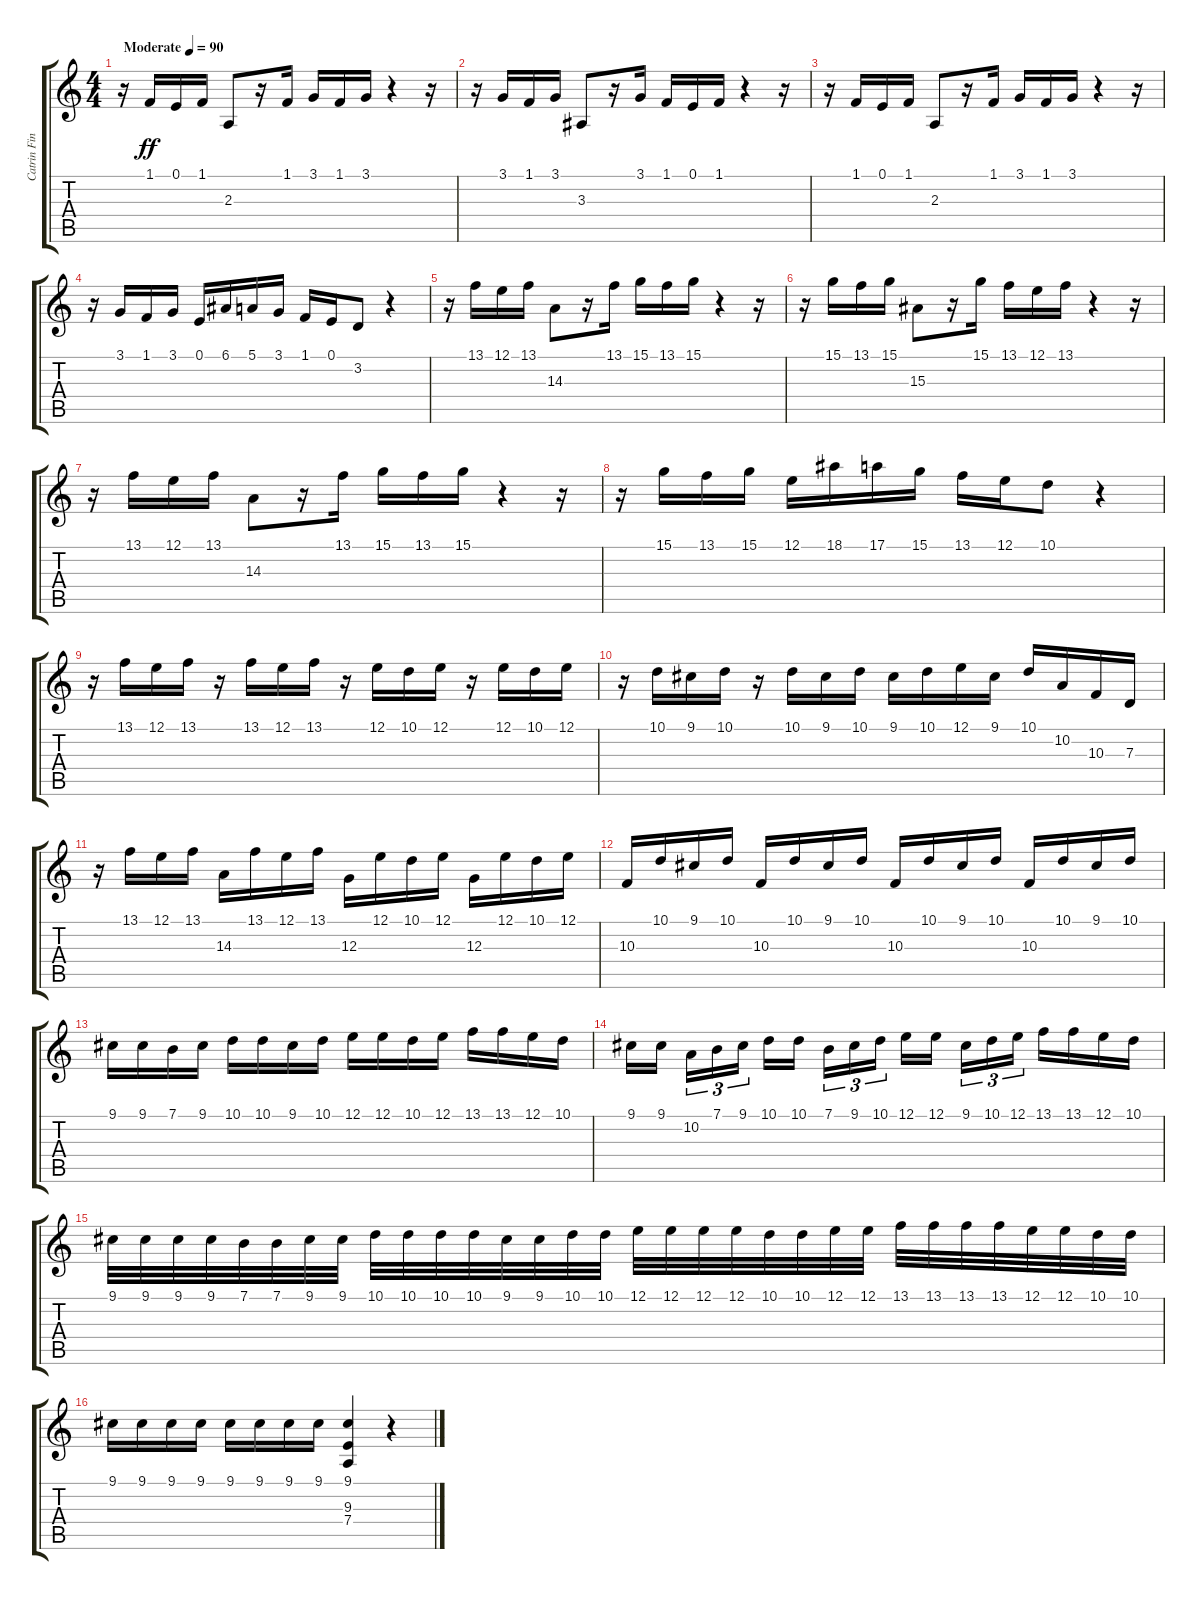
\track ("Catrin Finch" "Catrin Fin") {instrument orchestralharp}
\staff {score tabs}
\tuning (E4 B3 G3 D3 A2 E2) {hide}
\ts (4 4)
\tempo (90 "Moderate")
\clef g2
\ks c
r.16{dy ff instrument orchestralharp} 1.1.16 0.1.16 1.1.16 2.3.8 r.16 1.1.16 3.1.16 1.1.16 3.1.16 r.4 r.16 |
r.16 3.1.16 1.1.16 3.1.16 3.3.8 r.16 3.1.16 1.1.16 0.1.16 1.1.16 r.4 r.16 |
r.16 1.1.16 0.1.16 1.1.16 2.3.8 r.16 1.1.16 3.1.16 1.1.16 3.1.16 r.4 r.16 |
r.16 3.1.16 1.1.16 3.1.16 0.1.16 6.1.16 5.1.16 3.1.16 1.1.16 0.1.16 3.2.8 r.4 |
r.16 13.1.16 12.1.16 13.1.16 14.3.8 r.16 13.1.16 15.1.16 13.1.16 15.1.16 r.4 r.16 |
r.16 15.1.16 13.1.16 15.1.16 15.3.8 r.16 15.1.16 13.1.16 12.1.16 13.1.16 r.4 r.16 |
r.16 13.1.16 12.1.16 13.1.16 14.3.8 r.16 13.1.16 15.1.16 13.1.16 15.1.16 r.4 r.16 |
r.16 15.1.16 13.1.16 15.1.16 12.1.16 18.1.16 17.1.16 15.1.16 13.1.16 12.1.16 10.1.8 r.4 |
r.16 13.1.16 12.1.16 13.1.16 r.16 13.1.16 12.1.16 13.1.16 r.16 12.1.16 10.1.16 12.1.16 r.16 12.1.16 10.1.16 12.1.16 |
r.16 10.1.16 9.1.16 10.1.16 r.16 10.1.16 9.1.16 10.1.16 9.1.16 10.1.16 12.1.16 9.1.16 10.1.16 10.2.16 10.3.16 7.3.16 |
r.16 13.1.16 12.1.16 13.1.16 14.3.16 13.1.16 12.1.16 13.1.16 12.3.16 12.1.16 10.1.16 12.1.16 12.3.16 12.1.16 10.1.16 12.1.16 |
10.3.16 10.1.16 9.1.16 10.1.16 10.3.16 10.1.16 9.1.16 10.1.16 10.3.16 10.1.16 9.1.16 10.1.16 10.3.16 10.1.16 9.1.16 10.1.16 |
9.1.16 9.1.16 7.1.16 9.1.16 10.1.16 10.1.16 9.1.16 10.1.16 12.1.16 12.1.16 10.1.16 12.1.16 13.1.16 13.1.16 12.1.16 10.1.16 |
9.1.16 9.1.16{beam splitsecondary} 10.2.16{tu (3 2)} 7.1.16{tu (3 2)} 9.1.16{tu (3 2)} 10.1.16 10.1.16{beam splitsecondary} 7.1.16{tu (3 2)} 9.1.16{tu (3 2)} 10.1.16{tu (3 2)} 12.1.16 12.1.16{beam splitsecondary} 9.1.16{tu (3 2)} 10.1.16{tu (3 2)} 12.1.16{tu (3 2)} 13.1.16 13.1.16 12.1.16 10.1.16 |
9.1.32 9.1.32 9.1.32 9.1.32 7.1.32 7.1.32 9.1.32 9.1.32 10.1.32 10.1.32 10.1.32 10.1.32 9.1.32 9.1.32 10.1.32 10.1.32 12.1.32 12.1.32 12.1.32 12.1.32 10.1.32 10.1.32 12.1.32 12.1.32 13.1.32 13.1.32 13.1.32 13.1.32 12.1.32 12.1.32 10.1.32 10.1.32 |
9.1.16 9.1.16 9.1.16 9.1.16 9.1.16 9.1.16 9.1.16 9.1.16 (9.1 9.3 7.4).4 r.4
